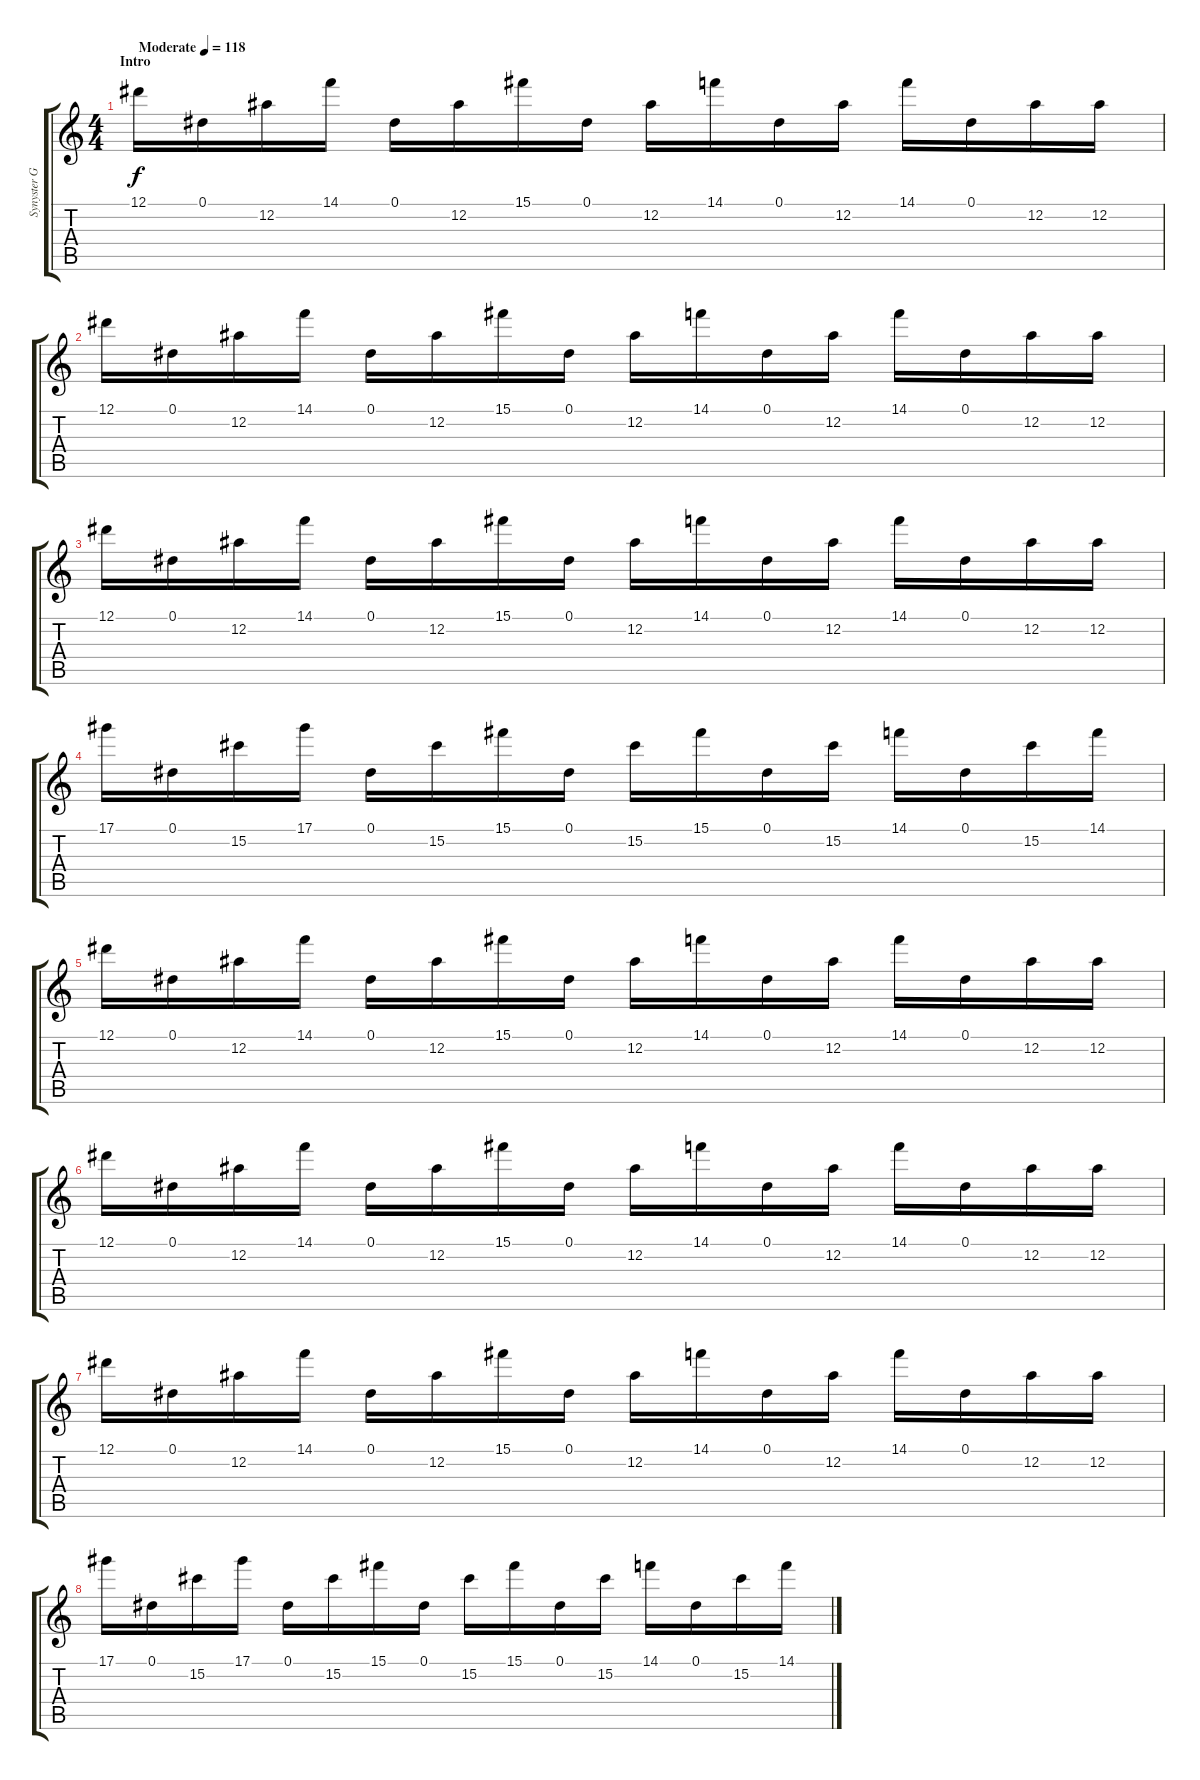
\track ("Synyster Gates" "Synyster G") {instrument distortionguitar}
\staff {score tabs}
\tuning (Eb4 Bb3 Gb3 Db3 Ab2 Db2) {hide}
\ts (4 4)
\section ("" "Intro")
\tempo (118 "Moderate")
\clef g2
\ks c
12.1.16{dy f instrument distortionguitar} 0.1.16 12.2.16 14.1.16 0.1.16 12.2.16 15.1.16 0.1.16 12.2.16 14.1.16 0.1.16 12.2.16 14.1.16 0.1.16 12.2.16 12.2.16 |
12.1.16 0.1.16 12.2.16 14.1.16 0.1.16 12.2.16 15.1.16 0.1.16 12.2.16 14.1.16 0.1.16 12.2.16 14.1.16 0.1.16 12.2.16 12.2.16 |
12.1.16 0.1.16 12.2.16 14.1.16 0.1.16 12.2.16 15.1.16 0.1.16 12.2.16 14.1.16 0.1.16 12.2.16 14.1.16 0.1.16 12.2.16 12.2.16 |
17.1.16 0.1.16 15.2.16 17.1.16 0.1.16 15.2.16 15.1.16 0.1.16 15.2.16 15.1.16 0.1.16 15.2.16 14.1.16 0.1.16 15.2.16 14.1.16 |
12.1.16 0.1.16 12.2.16 14.1.16 0.1.16 12.2.16 15.1.16 0.1.16 12.2.16 14.1.16 0.1.16 12.2.16 14.1.16 0.1.16 12.2.16 12.2.16 |
12.1.16 0.1.16 12.2.16 14.1.16 0.1.16 12.2.16 15.1.16 0.1.16 12.2.16 14.1.16 0.1.16 12.2.16 14.1.16 0.1.16 12.2.16 12.2.16 |
12.1.16 0.1.16 12.2.16 14.1.16 0.1.16 12.2.16 15.1.16 0.1.16 12.2.16 14.1.16 0.1.16 12.2.16 14.1.16 0.1.16 12.2.16 12.2.16 |
17.1.16 0.1.16 15.2.16 17.1.16 0.1.16 15.2.16 15.1.16 0.1.16 15.2.16 15.1.16 0.1.16 15.2.16 14.1.16 0.1.16 15.2.16 14.1.16
